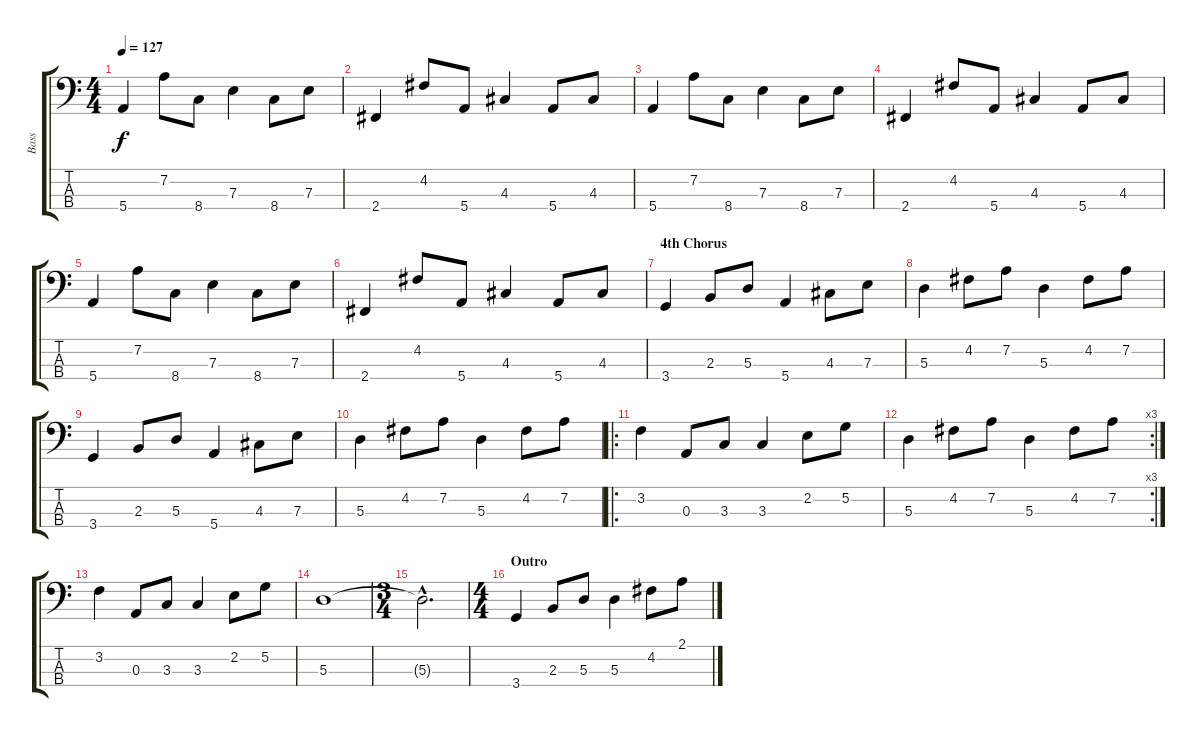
\track ("Bass" "Bass") {instrument electricbassfinger}
\staff {score tabs}
\tuning (G2 D2 A1 E1) {hide}
\ts (4 4)
\tempo 127
\clef f4
\ks c
5.4.4{dy f} 7.2.8 8.4.8 7.3.4 8.4.8 7.3.8 |
2.4.4 4.2.8 5.4.8 4.3.4 5.4.8 4.3.8 |
5.4.4 7.2.8 8.4.8 7.3.4 8.4.8 7.3.8 |
2.4.4 4.2.8 5.4.8 4.3.4 5.4.8 4.3.8 |
5.4.4 7.2.8 8.4.8 7.3.4 8.4.8 7.3.8 |
2.4.4 4.2.8 5.4.8 4.3.4 5.4.8 4.3.8 |
\section ("" "4th Chorus")
3.4.4 2.3.8 5.3.8 5.4.4 4.3.8 7.3.8 |
5.3.4 4.2.8 7.2.8 5.3.4 4.2.8 7.2.8 |
3.4.4 2.3.8 5.3.8 5.4.4 4.3.8 7.3.8 |
5.3.4 4.2.8 7.2.8 5.3.4 4.2.8 7.2.8 |
\ro
3.2.4 0.3.8 3.3.8 3.3.4 2.2.8 5.2.8 |
\rc 3
5.3.4 4.2.8 7.2.8 5.3.4 4.2.8 7.2.8 |
3.2.4 0.3.8 3.3.8 3.3.4 2.2.8 5.2.8 |
5.3.1 |
\ts (3 4)
5.3{hac t}.2{d} |
\ts (4 4)
\section ("" "Outro")
3.4.4 2.3.8 5.3.8 5.3.4 4.2.8 2.1.8
